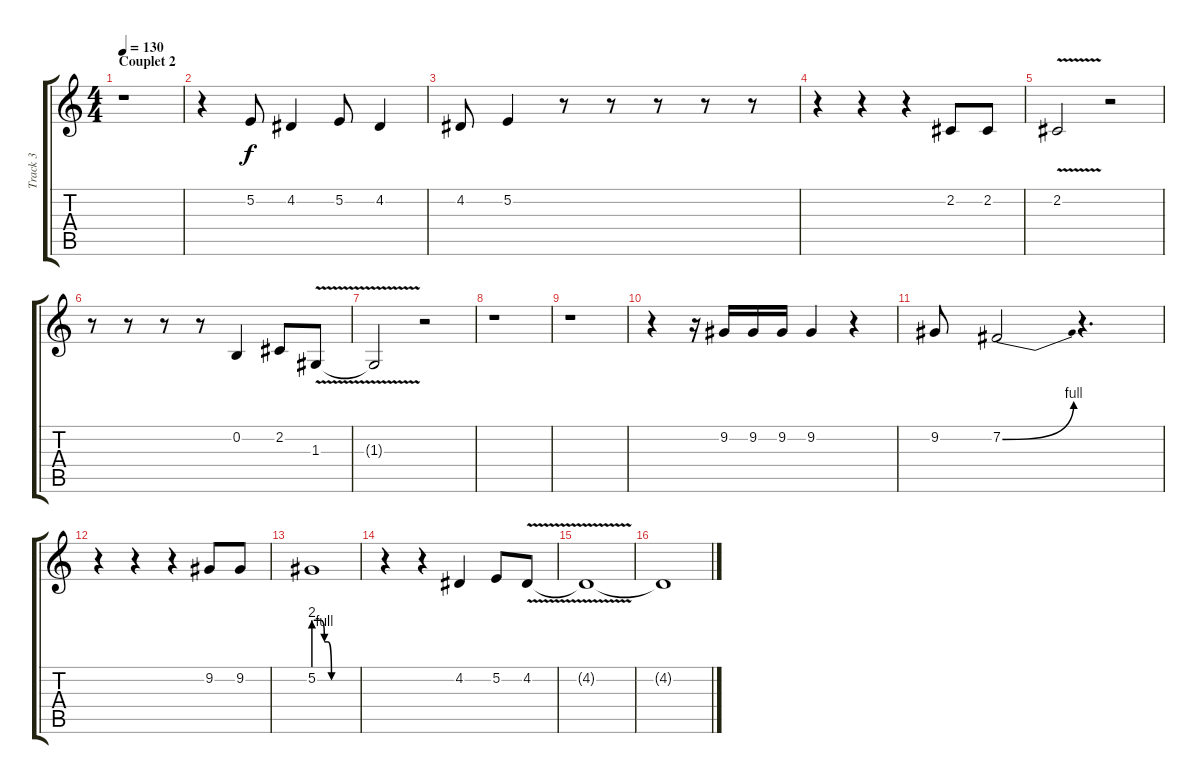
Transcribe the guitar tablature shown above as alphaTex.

\track ("Track 3" "Track 3") {instrument trumpet}
\staff {score tabs}
\tuning (E4 B3 G3 D3 A2 E2) {hide}
\ts (4 4)
\section ("" "Couplet 2")
\tempo 130
\clef g2
\ks c
r.1{dy f} |
r.4 5.2.8 4.2.4 5.2.8 4.2.4 |
4.2.8 5.2.4 r.8 r.8 r.8 r.8 r.8 |
r.4 r.4 r.4 2.2.8 2.2.8 |
2.2{v}.2 r.2 |
r.8 r.8 r.8 r.8 0.2.4 2.2.8 1.3{v}.8 |
1.3{t}.2 r.2 |
r.1 |
r.1 |
r.4 r.16 9.2.16 9.2.16 9.2.16 9.2.4 r.4 |
9.2.8 7.2{be (bend 0 0 60 4)}.2 r.4{d} |
r.4 r.4 r.4 9.2.8 9.2.8 |
5.2{be (custom 0 8 10 8 15 4 20 4 25 0 60 0)}.1 |
r.4 r.4 4.2.4 5.2.8 4.2{v}.8 |
4.2{t}.1 |
4.2{t}.1
